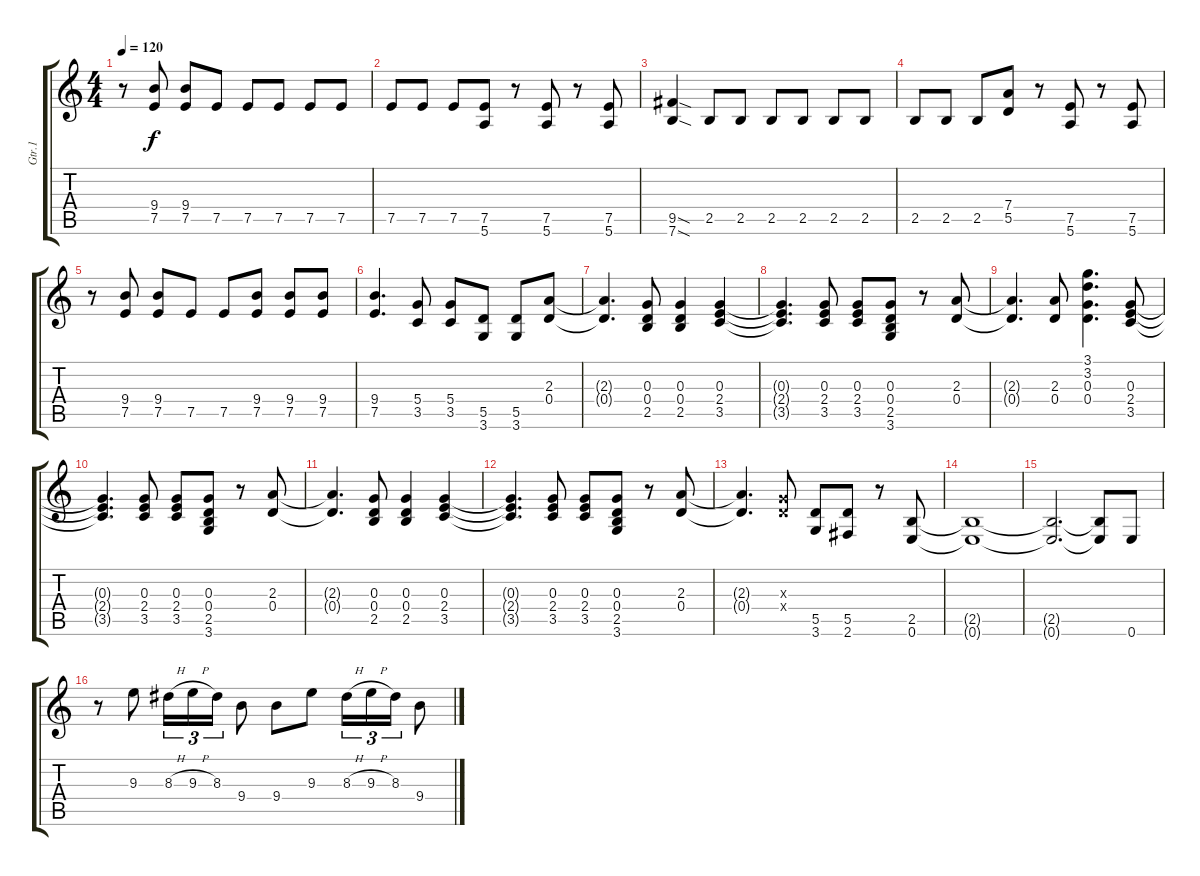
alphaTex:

\track ("Gtr.1" "Gtr.1") {instrument distortionguitar}
\staff {score tabs}
\tuning (E4 B3 G3 D3 A2 E2) {hide}
\ts (4 4)
\tempo 120
\clef g2
\ks c
r.8{dy f} (9.4 7.5).8 (9.4 7.5).8 7.5.8 7.5.8 7.5.8 7.5.8 7.5.8 |
7.5.8 7.5.8 7.5.8 (7.5 5.6).8 r.8 (7.5 5.6).8 r.8 (7.5 5.6).8 |
(9.5{sod} 7.6{sod}).4 2.5.8 2.5.8 2.5.8 2.5.8 2.5.8 2.5.8 |
2.5.8 2.5.8 2.5.8 (7.4 5.5).8 r.8 (7.5 5.6).8 r.8 (7.5 5.6).8 |
r.8 (9.4 7.5).8 (9.4 7.5).8 7.5.8 7.5.8 (9.4 7.5).8 (9.4 7.5).8 (9.4 7.5).8 |
(9.4 7.5).4{d} (5.4 3.5).8 (5.4 3.5).8 (5.5 3.6).8 (5.5 3.6).8 (2.3 0.4).8 |
(2.3{t} 0.4{t}).4{d} (0.3 0.4 2.5).8 (0.3 0.4 2.5).4 (0.3 2.4 3.5).4 |
(0.3{t} 2.4{t} 3.5{t}).4{d} (0.3 2.4 3.5).8 (0.3 2.4 3.5).8 (0.3 0.4 2.5 3.6).8 r.8 (2.3 0.4).8 |
(2.3{t} 0.4{t}).4{d} (2.3 0.4).8 (3.1 3.2 0.3 0.4).4{d} (0.3 2.4 3.5).8 |
(0.3{t} 2.4{t} 3.5{t}).4{d} (0.3 2.4 3.5).8 (0.3 2.4 3.5).8 (0.3 0.4 2.5 3.6).8 r.8 (2.3 0.4).8 |
(2.3{t} 0.4{t}).4{d} (0.3 0.4 2.5).8 (0.3 0.4 2.5).4 (0.3 2.4 3.5).4 |
(0.3{t} 2.4{t} 3.5{t}).4{d} (0.3 2.4 3.5).8 (0.3 2.4 3.5).8 (0.3 0.4 2.5 3.6).8 r.8 (2.3 0.4).8 |
(2.3{t} 0.4{t}).4{d} (0.3{x} 0.4{x}).8 (5.5 3.6).8 (5.5 2.6).8 r.8 (2.5 0.6).8 |
(2.5{t} 0.6{t}).1 |
(2.5{t} 0.6{t}).2{d} (2.5{t} 0.6{t}).8 0.6.8 |
r.8 9.3.8 8.3{h}.16{tu (3 2)} 9.3{h}.16{tu (3 2)} 8.3.16{tu (3 2)} 9.4.8 9.4.8 9.3.8 8.3{h}.16{tu (3 2)} 9.3{h}.16{tu (3 2)} 8.3.16{tu (3 2)} 9.4.8
